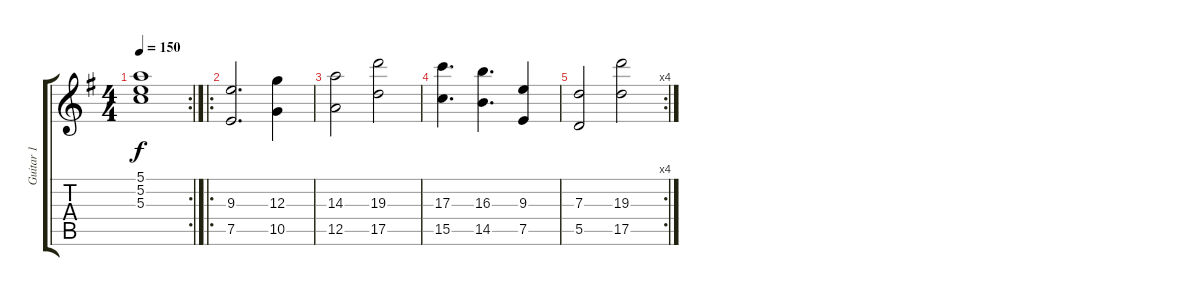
\track ("Guitar 1" "Guitar 1") {instrument distortionguitar}
\staff {score tabs}
\tuning (E4 B3 G3 D3 A2 D2) {hide}
\rc 2
\ts (4 4)
\tempo 150
\clef g2
\ks g
(5.1{t} 5.2{t} 5.3{t}).1{dy f} |
\ro
(9.3 7.5).2{d instrument distortionguitar} (12.3 10.5).4 |
(14.3 12.5).2 (19.3 17.5).2 |
(17.3 15.5).4{d} (16.3 14.5).4{d} (9.3 7.5).4 |
\rc 4
(7.3 5.5).2 (19.3 17.5).2
